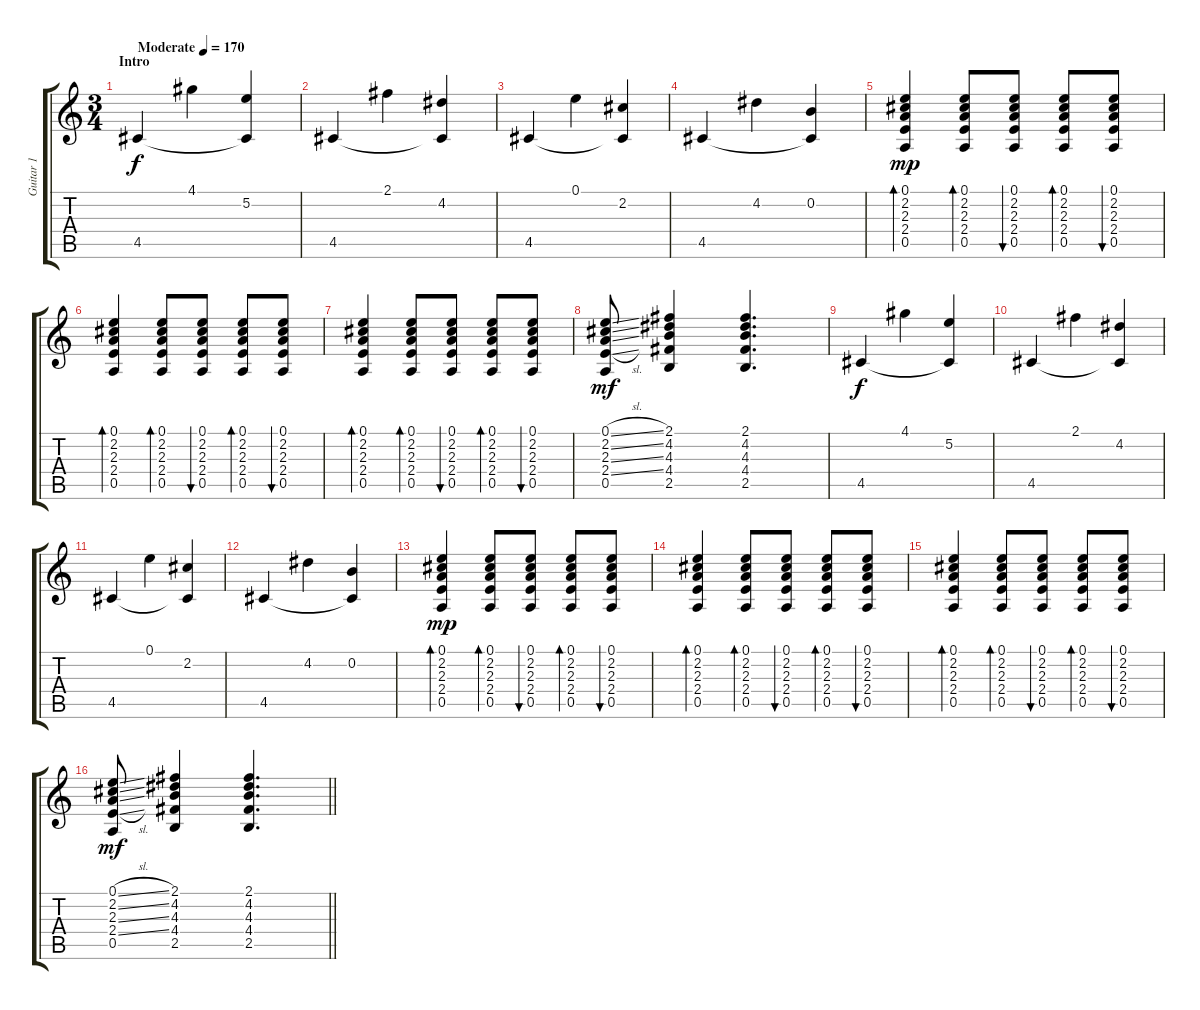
\track ("Guitar 1" "Guitar 1") {instrument electricguitarclean}
\staff {score tabs}
\tuning (E4 B3 G3 D3 A2 E2) {hide}
\ts (3 4)
\section ("" "Intro")
\tempo (170 "Moderate")
\clef g2
\ks c
4.5.4{dy f instrument electricguitarclean} 4.1.4 (5.2 4.5{t}).4 |
4.5.4 2.1.4 (4.2 4.5{t}).4 |
4.5.4 0.1.4 (2.2 4.5{t}).4 |
4.5.4 4.2.4 (0.2 4.5{t}).4 |
(0.1 2.2 2.3 2.4 0.5).4{bd 60 dy mp} (0.1 2.2 2.3 2.4 0.5).8{bd 60} (0.1 2.2 2.3 2.4 0.5).8{bu 60} (0.1 2.2 2.3 2.4 0.5).8{bd 60} (0.1 2.2 2.3 2.4 0.5).8{bu 60} |
(0.1 2.2 2.3 2.4 0.5).4{bd 60} (0.1 2.2 2.3 2.4 0.5).8{bd 60} (0.1 2.2 2.3 2.4 0.5).8{bu 60} (0.1 2.2 2.3 2.4 0.5).8{bd 60} (0.1 2.2 2.3 2.4 0.5).8{bu 60} |
(0.1 2.2 2.3 2.4 0.5).4{bd 60} (0.1 2.2 2.3 2.4 0.5).8{bd 60} (0.1 2.2 2.3 2.4 0.5).8{bu 60} (0.1 2.2 2.3 2.4 0.5).8{bd 60} (0.1 2.2 2.3 2.4 0.5).8{bu 60} |
(0.1{sl} 2.2{sl} 2.3{sl} 2.4{sl} 0.5).8{dy mf} (2.1 4.2 4.3 4.4 2.5).4 (2.1 4.2 4.3 4.4 2.5).4{d} |
4.5.4{dy f} 4.1.4 (5.2 4.5{t}).4 |
4.5.4 2.1.4 (4.2 4.5{t}).4 |
4.5.4 0.1.4 (2.2 4.5{t}).4 |
4.5.4 4.2.4 (0.2 4.5{t}).4 |
(0.1 2.2 2.3 2.4 0.5).4{bd 60 dy mp} (0.1 2.2 2.3 2.4 0.5).8{bd 60} (0.1 2.2 2.3 2.4 0.5).8{bu 60} (0.1 2.2 2.3 2.4 0.5).8{bd 60} (0.1 2.2 2.3 2.4 0.5).8{bu 60} |
(0.1 2.2 2.3 2.4 0.5).4{bd 60} (0.1 2.2 2.3 2.4 0.5).8{bd 60} (0.1 2.2 2.3 2.4 0.5).8{bu 60} (0.1 2.2 2.3 2.4 0.5).8{bd 60} (0.1 2.2 2.3 2.4 0.5).8{bu 60} |
(0.1 2.2 2.3 2.4 0.5).4{bd 60} (0.1 2.2 2.3 2.4 0.5).8{bd 60} (0.1 2.2 2.3 2.4 0.5).8{bu 60} (0.1 2.2 2.3 2.4 0.5).8{bd 60} (0.1 2.2 2.3 2.4 0.5).8{bu 60} |
\barLineRight lightlight
(0.1{sl} 2.2{sl} 2.3{sl} 2.4{sl} 0.5).8{dy mf} (2.1 4.2 4.3 4.4 2.5).4 (2.1 4.2 4.3 4.4 2.5).4{d}
